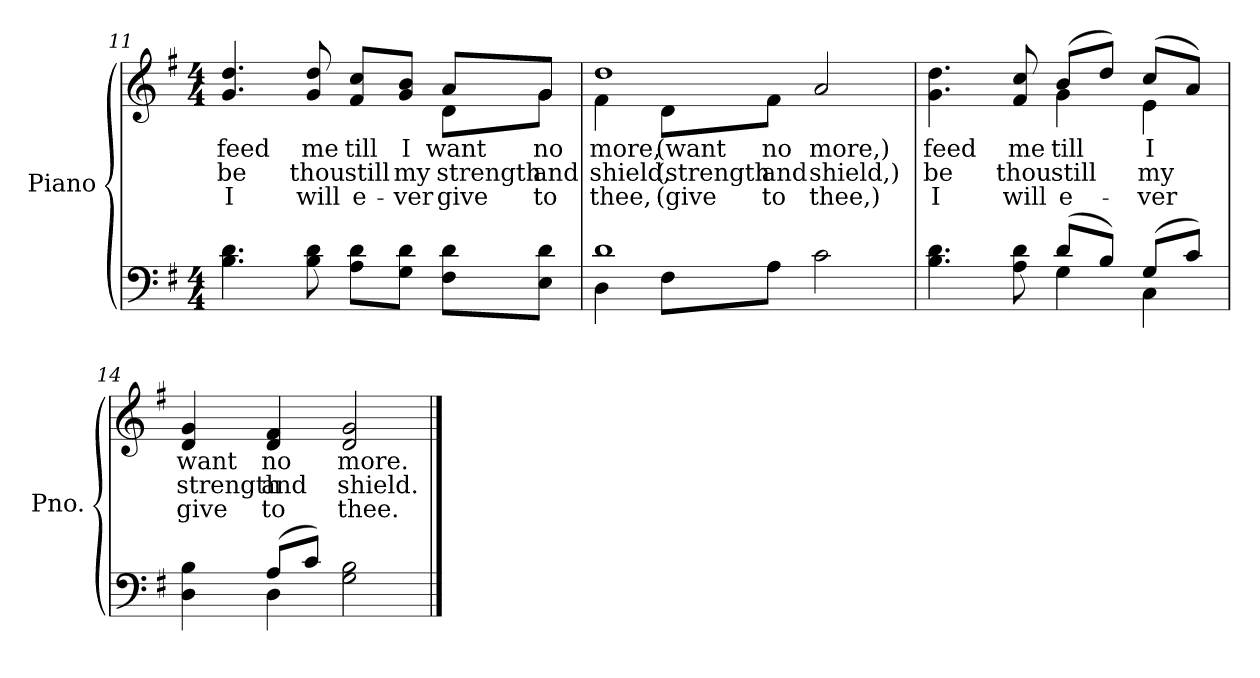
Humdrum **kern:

**kern	**kern	**text	**text	**text
*part2	*part1	*part1	*part1	*part1
*staff2	*staff1	*staff1	*staff1	*staff1
*I"Piano	*I"Piano	*	*	*
*I'Pno.	*I'Pno.	*	*	*
*clefF4	*clefG2	*	*	*
*k[f#]	*k[f#]	*	*	*
*G:	*G:	*	*	*
*M4/4	*M4/4	*	*	*
=11	=11	=11	=11	=11
!	!	!LO:LY:b:color=#000000	!LO:LY:b:color=#000000	!LO:LY:b:color=#000000
*	*^	*	*	*
4.Bi\ 4.di	4.gi/ 4.ddi	2.ryy	feed	be	I
!	!	!	!LO:LY:b:color=#000000	!LO:LY:b:color=#000000	!LO:LY:b:color=#000000
8Bi\ 8di	8gi/ 8ddi	.	me	thou	will
!	!	!	!LO:LY:b:color=#000000	!LO:LY:b:color=#000000	!LO:LY:b:color=#000000
8Ai\ 8di\L	8f#i/ 8cci/L	.	till	still	e-
!	!	!	!LO:LY:b:color=#000000	!LO:LY:b:color=#000000	!LO:LY:b:color=#000000
8Gi\ 8di\J	8gi/ 8bi/J	.	I	my	-ver
!	!	!	!LO:LY:b:color=#000000	!LO:LY:b:color=#000000	!LO:LY:b:color=#000000
8F#i\ 8di\L	8ai/L	8di\L	want	strength	give
!	!	!	!LO:LY:b:color=#000000	!LO:LY:b:color=#000000	!LO:LY:b:color=#000000
8Ei\ 8di\J	8gi/J	8gi\J	no	and	to
!!LO:LB:g=z	!!
=12	=12	=12	=12	=12	=12
*^	*	*	*	*	*
!	!	!	!	!LO:LY:b:color=#000000	!LO:LY:b:color=#000000	!LO:LY:b:color=#000000
1di	4Di\	1ddi	4f#i\	more,	shield,	thee,
!	!	!	!	!LO:LY:b:color=#000000	!LO:LY:b:color=#000000	!LO:LY:b:color=#000000
.	8F#i\L	.	8di\L	(want	(strength	(give
!	!	!	!	!LO:LY:b:color=#000000	!LO:LY:b:color=#000000	!LO:LY:b:color=#000000
.	8Ai\J	.	8f#i\J	no	and	to
!	!	!	!	!LO:LY:b:color=#000000	!LO:LY:b:color=#000000	!LO:LY:b:color=#000000
.	2ci\	.	2ai/	more,)	shield,)	thee,)
=13	=13	=13	=13	=13	=13	=13
!	!	!	!	!LO:LY:b:color=#000000	!LO:LY:b:color=#000000	!LO:LY:b:color=#000000
4.Bi\ 4.di	2ryy	4.gi\ 4.ddi	2ryy	feed	be	I
!	!	!	!	!LO:LY:b:color=#000000	!LO:LY:b:color=#000000	!LO:LY:b:color=#000000
8Ai\ 8di	.	8f#i/ 8cci	.	me	thou	will
!	!	!	!	!LO:LY:b:color=#000000	!LO:LY:b:color=#000000	!LO:LY:b:color=#000000
(8di/L	4Gi\	(8bi/L	4gi\	till	still	e-
8Bi/J)	.	8ddi/J)	.	.	.	.
!	!	!	!	!LO:LY:b:color=#000000	!LO:LY:b:color=#000000	!LO:LY:b:color=#000000
(8Gi/L	4Ci\	(8cci/L	4ei\	I	my	-ver
8ci/J)	.	8ai/J)	.	.	.	.
*	*	*v	*v	*	*	*
=14	=14	=14	=14	=14	=14
!	!	!	!LO:LY:b:color=#000000	!LO:LY:b:color=#000000	!LO:LY:b:color=#000000
4Di\ 4Bi	4ryy	4di/ 4gi	want	strength	give
!	!	!	!LO:LY:b:color=#000000	!LO:LY:b:color=#000000	!LO:LY:b:color=#000000
(8Ai/L	4Di\	4di/ 4f#i	no	and	to
8ci/J)	.	.	.	.	.
!	!	!	!LO:LY:b:color=#000000	!LO:LY:b:color=#000000	!LO:LY:b:color=#000000
2Gi\ 2Bi	2ryy	2di/ 2gi	more.	shield.	thee.
*v	*v	*	*	*	*
==	==	==	==	==
*-	*-	*-	*-	*-
